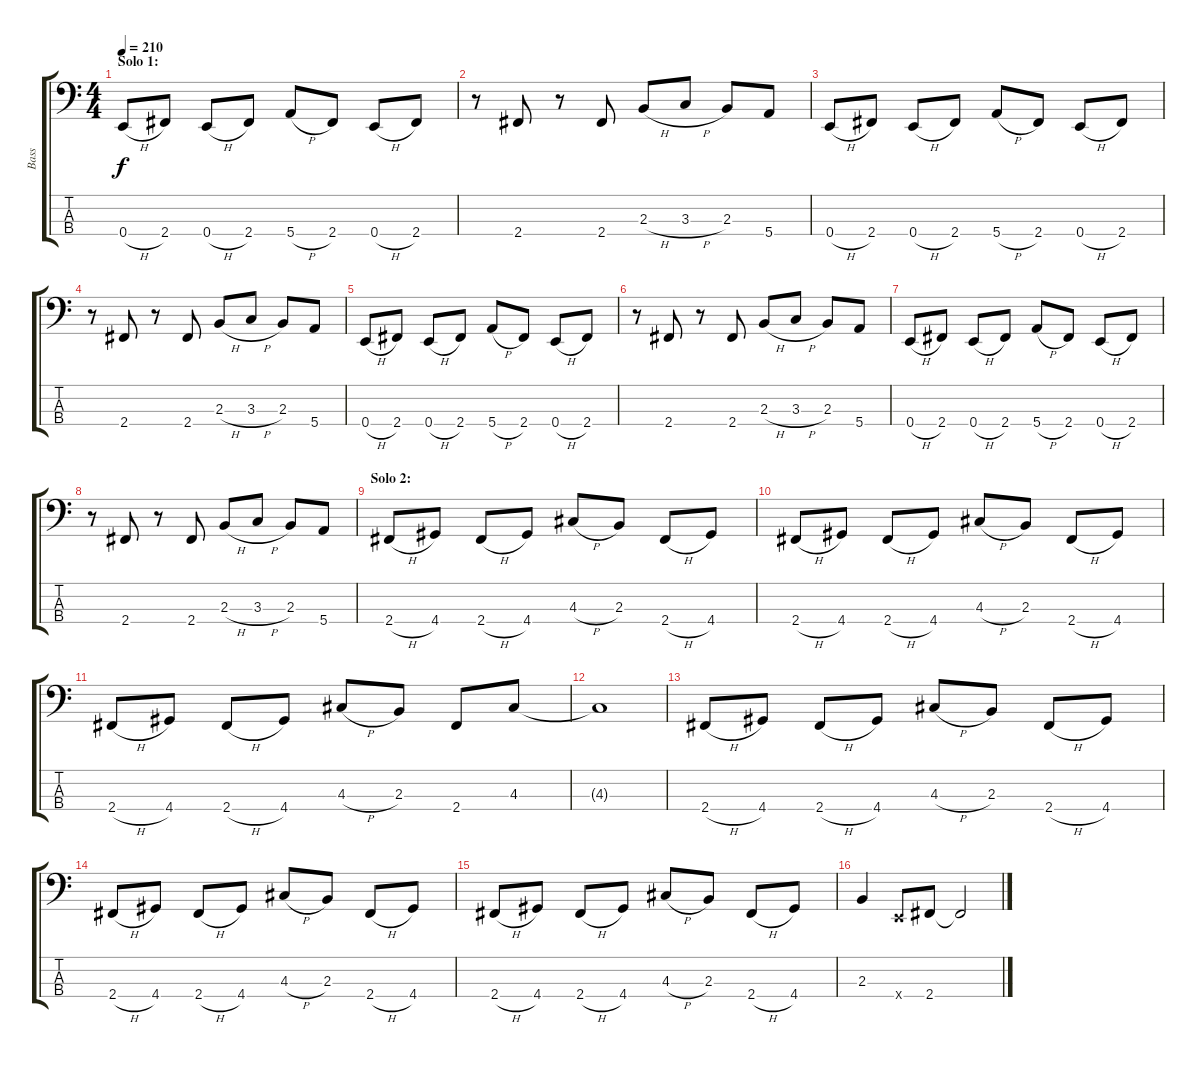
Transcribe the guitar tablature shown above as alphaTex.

\track ("Bass" "Bass") {instrument electricbasspick}
\staff {score tabs}
\tuning (G2 D2 A1 E1) {hide}
\ts (4 4)
\section ("" "Solo 1:")
\tempo 210
\clef f4
\ks c
0.4{h}.8{dy f} 2.4.8 0.4{h}.8 2.4.8 5.4{h}.8 2.4.8 0.4{h}.8 2.4.8 |
r.8 2.4.8 r.8 2.4.8 2.3{h}.8 3.3{h}.8 2.3.8 5.4.8 |
0.4{h}.8 2.4.8 0.4{h}.8 2.4.8 5.4{h}.8 2.4.8 0.4{h}.8 2.4.8 |
r.8 2.4.8 r.8 2.4.8 2.3{h}.8 3.3{h}.8 2.3.8 5.4.8 |
0.4{h}.8 2.4.8 0.4{h}.8 2.4.8 5.4{h}.8 2.4.8 0.4{h}.8 2.4.8 |
r.8 2.4.8 r.8 2.4.8 2.3{h}.8 3.3{h}.8 2.3.8 5.4.8 |
0.4{h}.8 2.4.8 0.4{h}.8 2.4.8 5.4{h}.8 2.4.8 0.4{h}.8 2.4.8 |
r.8 2.4.8 r.8 2.4.8 2.3{h}.8 3.3{h}.8 2.3.8 5.4.8 |
\section ("" "Solo 2:")
2.4{h}.8 4.4.8 2.4{h}.8 4.4.8 4.3{h}.8 2.3.8 2.4{h}.8 4.4.8 |
2.4{h}.8 4.4.8 2.4{h}.8 4.4.8 4.3{h}.8 2.3.8 2.4{h}.8 4.4.8 |
2.4{h}.8 4.4.8 2.4{h}.8 4.4.8 4.3{h}.8 2.3.8 2.4.8 4.3.8 |
4.3{t}.1 |
2.4{h}.8 4.4.8 2.4{h}.8 4.4.8 4.3{h}.8 2.3.8 2.4{h}.8 4.4.8 |
2.4{h}.8 4.4.8 2.4{h}.8 4.4.8 4.3{h}.8 2.3.8 2.4{h}.8 4.4.8 |
2.4{h}.8 4.4.8 2.4{h}.8 4.4.8 4.3{h}.8 2.3.8 2.4{h}.8 4.4.8 |
2.3.4 0.4{x}.8 2.4.8 2.4{t}.2
